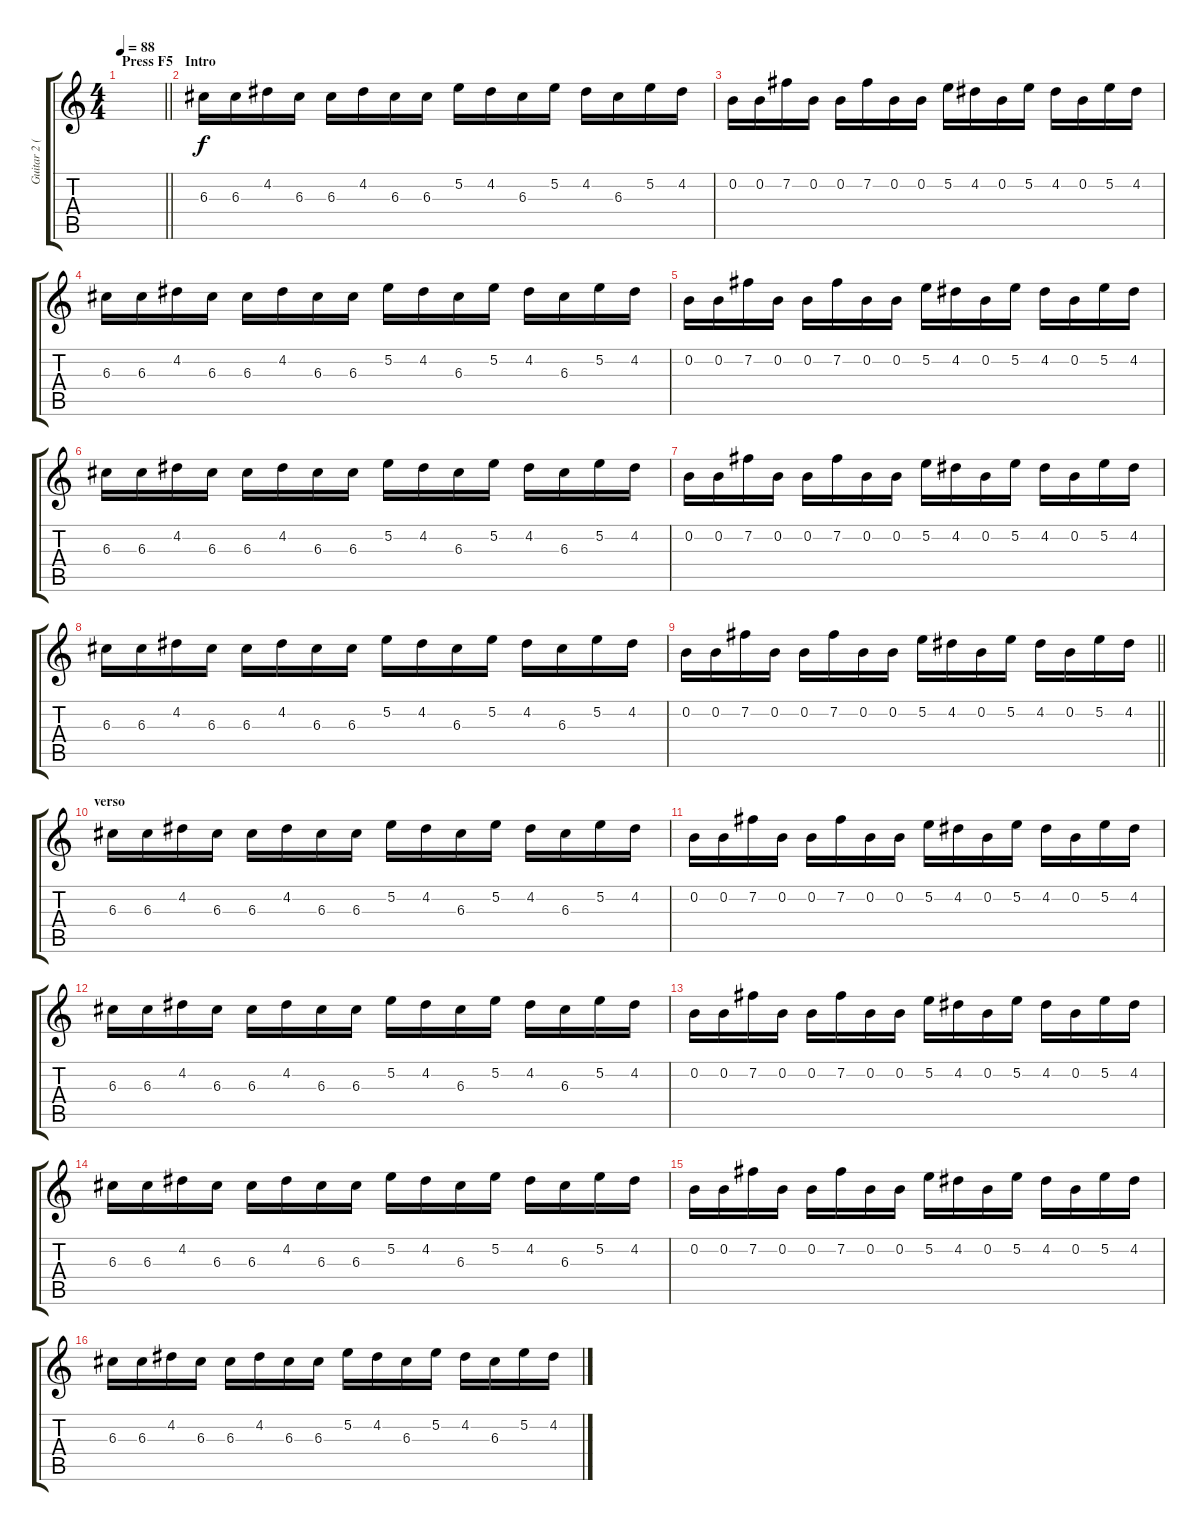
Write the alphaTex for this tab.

\track ("Guitar 2 (Joshua Brigham)" "Guitar 2 (") {instrument distortionguitar}
\staff {score tabs}
\tuning (E4 B3 G3 D3 A2 D2) {hide}
\ts (4 4)
\section ("" "Press F5")
\tempo 88
\clef g2
\barLineRight lightlight
\ks c
|
\section ("" "Intro")
6.3.16 6.3.16 4.2.16 6.3.16 6.3.16 4.2.16 6.3.16 6.3.16 5.2.16 4.2.16 6.3.16 5.2.16 4.2.16 6.3.16 5.2.16 4.2.16 |
0.2.16 0.2.16 7.2.16 0.2.16 0.2.16 7.2.16 0.2.16 0.2.16 5.2.16 4.2.16 0.2.16 5.2.16 4.2.16 0.2.16 5.2.16 4.2.16 |
6.3.16 6.3.16 4.2.16 6.3.16 6.3.16 4.2.16 6.3.16 6.3.16 5.2.16 4.2.16 6.3.16 5.2.16 4.2.16 6.3.16 5.2.16 4.2.16 |
0.2.16 0.2.16 7.2.16 0.2.16 0.2.16 7.2.16 0.2.16 0.2.16 5.2.16 4.2.16 0.2.16 5.2.16 4.2.16 0.2.16 5.2.16 4.2.16 |
6.3.16 6.3.16 4.2.16 6.3.16 6.3.16 4.2.16 6.3.16 6.3.16 5.2.16 4.2.16 6.3.16 5.2.16 4.2.16 6.3.16 5.2.16 4.2.16 |
0.2.16 0.2.16 7.2.16 0.2.16 0.2.16 7.2.16 0.2.16 0.2.16 5.2.16 4.2.16 0.2.16 5.2.16 4.2.16 0.2.16 5.2.16 4.2.16 |
6.3.16 6.3.16 4.2.16 6.3.16 6.3.16 4.2.16 6.3.16 6.3.16 5.2.16 4.2.16 6.3.16 5.2.16 4.2.16 6.3.16 5.2.16 4.2.16 |
\barLineRight lightlight
0.2.16 0.2.16 7.2.16 0.2.16 0.2.16 7.2.16 0.2.16 0.2.16 5.2.16 4.2.16 0.2.16 5.2.16 4.2.16 0.2.16 5.2.16 4.2.16 |
\section ("" "verso")
6.3.16 6.3.16 4.2.16 6.3.16 6.3.16 4.2.16 6.3.16 6.3.16 5.2.16 4.2.16 6.3.16 5.2.16 4.2.16 6.3.16 5.2.16 4.2.16 |
0.2.16 0.2.16 7.2.16 0.2.16 0.2.16 7.2.16 0.2.16 0.2.16 5.2.16 4.2.16 0.2.16 5.2.16 4.2.16 0.2.16 5.2.16 4.2.16 |
6.3.16 6.3.16 4.2.16 6.3.16 6.3.16 4.2.16 6.3.16 6.3.16 5.2.16 4.2.16 6.3.16 5.2.16 4.2.16 6.3.16 5.2.16 4.2.16 |
0.2.16 0.2.16 7.2.16 0.2.16 0.2.16 7.2.16 0.2.16 0.2.16 5.2.16 4.2.16 0.2.16 5.2.16 4.2.16 0.2.16 5.2.16 4.2.16 |
6.3.16 6.3.16 4.2.16 6.3.16 6.3.16 4.2.16 6.3.16 6.3.16 5.2.16 4.2.16 6.3.16 5.2.16 4.2.16 6.3.16 5.2.16 4.2.16 |
0.2.16 0.2.16 7.2.16 0.2.16 0.2.16 7.2.16 0.2.16 0.2.16 5.2.16 4.2.16 0.2.16 5.2.16 4.2.16 0.2.16 5.2.16 4.2.16 |
6.3.16 6.3.16 4.2.16 6.3.16 6.3.16 4.2.16 6.3.16 6.3.16 5.2.16 4.2.16 6.3.16 5.2.16 4.2.16 6.3.16 5.2.16 4.2.16
